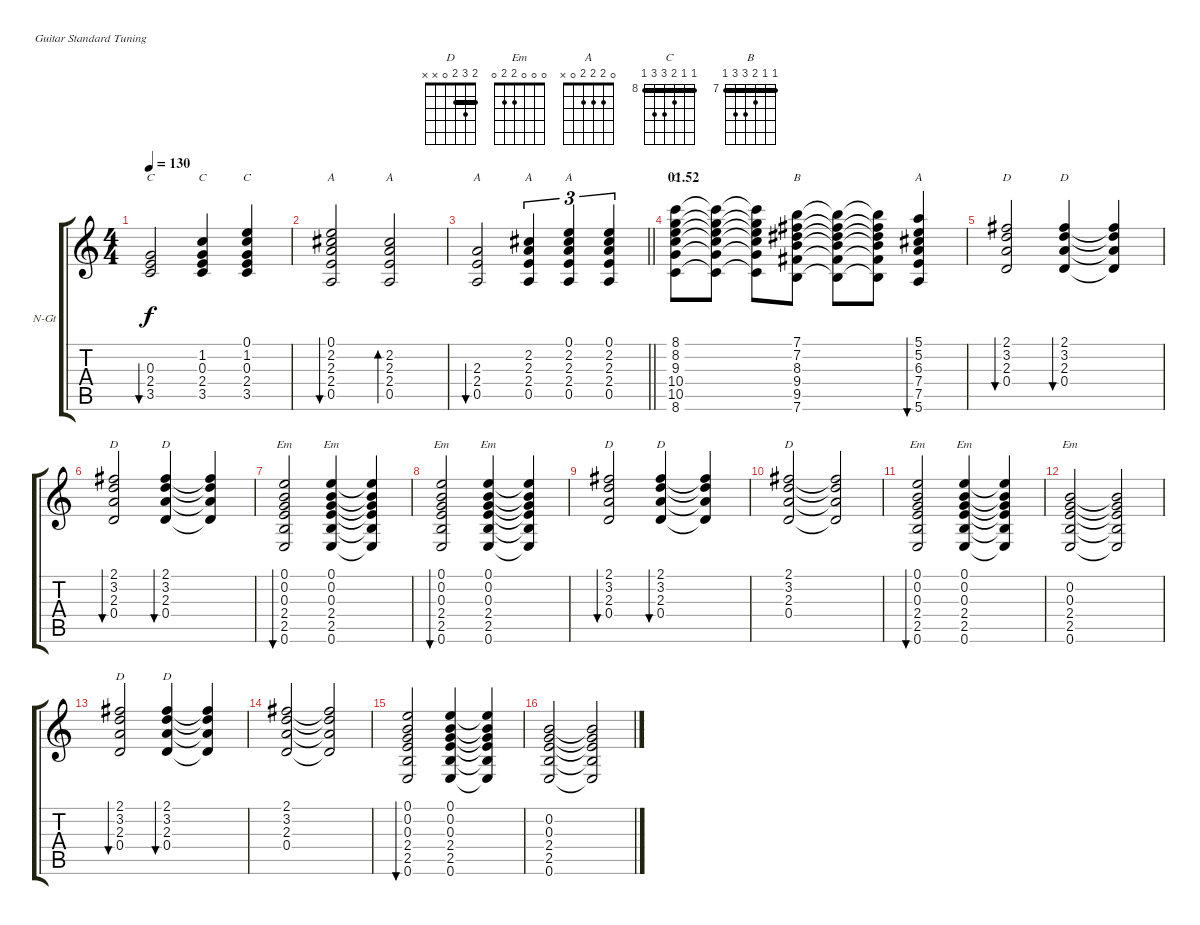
\bracketExtendMode groupsimilarinstruments
\firstSystemTrackNameOrientation horizontal
\otherSystemsTrackNameOrientation horizontal
\track ("Боров" "N-Gt") {instrument acousticguitarnylon}
\staff {score tabs}
\tuning (E4 B3 G3 D3 A2 E2)
\chord ("D" 2 3 2 0 x x) {barre 2}
\chord ("Em" 0 0 0 2 2 0)
\chord ("A" 5 5 6 7 7 5) {firstfret 5 barre (5 5)}
\chord ("A" 0 2 2 2 0 x)
\chord ("C" 0 1 0 2 3 x)
\chord ("C" 8 8 9 10 10 8) {firstfret 8 barre (8 8)}
\chord ("B" 7 7 8 9 9 7) {firstfret 7 barre (7 7)}
\ts (4 4)
\tempo 130
\clef g2
\ks c
(0.3 2.4 3.5).2{bu 60 ch "C" dy f} (1.2 0.3 2.4 3.5).4{ch "C"} (0.1 1.2 0.3 2.4 3.5).4{ch "C"} |
(0.1 2.2 2.3 2.4 0.5).2{bu 60 ch "A"} (2.2 2.3 2.4 0.5).2{bd 60 ch "A"} |
\barLineRight lightlight
(2.3 2.4 0.5).2{bu 60 ch "A"} (2.2 2.3 2.4 0.5).4{tu (3 2) ch "A"} (0.1 2.2 2.3 2.4 0.5).4{tu (3 2) ch "A"} (0.1 2.2 2.3 2.4 0.5).4{tu (3 2)} |
\section ("" "01.52")
(8.1 8.2 9.3 10.4 10.5 8.6).8{ch "C"} (8.1{t} 8.2{t} 9.3{t} 10.4{t} 10.5{t} 8.6{t}).8 (8.1{t} 8.2{t} 9.3{t} 10.4{t} 10.5{t} 8.6{t}).8 (7.1 7.2 8.3 9.4 9.5 7.6).8{ch "B"} (7.1{t} 7.2{t} 8.3{t} 9.4{t} 9.5{t} 7.6{t}).8 (7.1{t} 7.2{t} 8.3{t} 9.4{t} 9.5{t} 7.6{t}).8 (5.1 5.2 6.3 7.4 7.5 5.6).4{bu 60 ch "A"} |
(2.1 3.2 2.3 0.4).2{bu 60 ch "D"} (2.1 3.2 2.3 0.4).4{bu 60 ch "D"} (2.1{t} 3.2{t} 2.3{t} 0.4{t}).4 |
(2.1 3.2 2.3 0.4).2{bu 60 ch "D"} (2.1 3.2 2.3 0.4).4{bu 60 ch "D"} (2.1{t} 3.2{t} 2.3{t} 0.4{t}).4 |
(0.1 0.2 0.3 2.4 2.5 0.6).2{bu 60 ch "Em"} (0.1 0.2 0.3 2.4 2.5 0.6).4{ch "Em"} (0.1{t} 0.2{t} 0.3{t} 2.4{t} 2.5{t} 0.6{t}).4 |
(0.1 0.2 0.3 2.4 2.5 0.6).2{bu 60 ch "Em"} (0.1 0.2 0.3 2.4 2.5 0.6).4{ch "Em"} (0.1{t} 0.2{t} 0.3{t} 2.4{t} 2.5{t} 0.6{t}).4 |
(2.1 3.2 2.3 0.4).2{bu 60 ch "D"} (2.1 3.2 2.3 0.4).4{bu 60 ch "D"} (2.1{t} 3.2{t} 2.3{t} 0.4{t}).4 |
(2.1 3.2 2.3 0.4).2{ch "D"} (2.1{t} 3.2{t} 2.3{t} 0.4{t}).2 |
(0.1 0.2 0.3 2.4 2.5 0.6).2{bu 60 ch "Em"} (0.1 0.2 0.3 2.4 2.5 0.6).4{ch "Em"} (0.1{t} 0.2{t} 0.3{t} 2.4{t} 2.5{t} 0.6{t}).4 |
(0.2 0.3 2.4 2.5 0.6).2{ch "Em"} (0.2{t} 0.3{t} 2.4{t} 2.5{t} 0.6{t}).2 |
(2.1 3.2 2.3 0.4).2{bu 60 ch "D"} (2.1 3.2 2.3 0.4).4{bu 60 ch "D"} (2.1{t} 3.2{t} 2.3{t} 0.4{t}).4 |
(2.1 3.2 2.3 0.4).2 (2.1{t} 3.2{t} 2.3{t} 0.4{t}).2 |
(0.1 0.2 0.3 2.4 2.5 0.6).2{bu 60} (0.1 0.2 0.3 2.4 2.5 0.6).4 (0.1{t} 0.2{t} 0.3{t} 2.4{t} 2.5{t} 0.6{t}).4 |
(0.2 0.3 2.4 2.5 0.6).2 (0.2{t} 0.3{t} 2.4{t} 2.5{t} 0.6{t}).2
